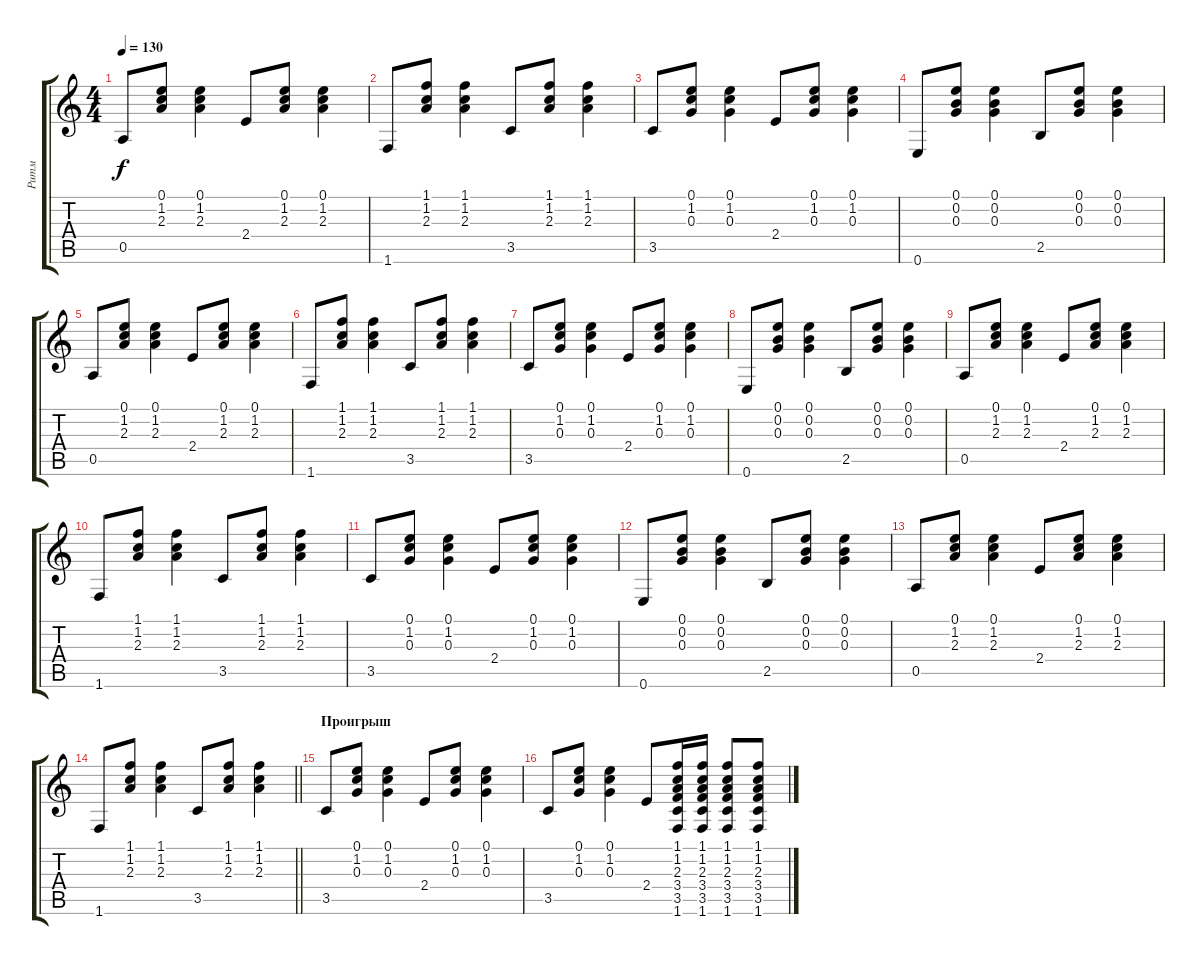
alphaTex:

\track ("Ритм" "Ритм") {instrument acousticguitarsteel}
\staff {score tabs}
\tuning (E4 B3 G3 D3 A2 E2) {hide}
\ts (4 4)
\tempo 130
\clef g2
\ks c
0.5.8{dy f} (0.1 1.2 2.3).8 (0.1 1.2 2.3).4 2.4.8 (0.1 1.2 2.3).8 (0.1 1.2 2.3).4 |
1.6.8 (1.1 1.2 2.3).8 (1.1 1.2 2.3).4 3.5.8 (1.1 1.2 2.3).8 (1.1 1.2 2.3).4 |
3.5.8 (0.1 1.2 0.3).8 (0.1 1.2 0.3).4 2.4.8 (0.1 1.2 0.3).8 (0.1 1.2 0.3).4 |
0.6.8 (0.1 0.2 0.3).8 (0.1 0.2 0.3).4 2.5.8 (0.1 0.2 0.3).8 (0.1 0.2 0.3).4 |
0.5.8 (0.1 1.2 2.3).8 (0.1 1.2 2.3).4 2.4.8 (0.1 1.2 2.3).8 (0.1 1.2 2.3).4 |
1.6.8 (1.1 1.2 2.3).8 (1.1 1.2 2.3).4 3.5.8 (1.1 1.2 2.3).8 (1.1 1.2 2.3).4 |
3.5.8 (0.1 1.2 0.3).8 (0.1 1.2 0.3).4 2.4.8 (0.1 1.2 0.3).8 (0.1 1.2 0.3).4 |
0.6.8 (0.1 0.2 0.3).8 (0.1 0.2 0.3).4 2.5.8 (0.1 0.2 0.3).8 (0.1 0.2 0.3).4 |
0.5.8 (0.1 1.2 2.3).8 (0.1 1.2 2.3).4 2.4.8 (0.1 1.2 2.3).8 (0.1 1.2 2.3).4 |
1.6.8 (1.1 1.2 2.3).8 (1.1 1.2 2.3).4 3.5.8 (1.1 1.2 2.3).8 (1.1 1.2 2.3).4 |
3.5.8 (0.1 1.2 0.3).8 (0.1 1.2 0.3).4 2.4.8 (0.1 1.2 0.3).8 (0.1 1.2 0.3).4 |
0.6.8 (0.1 0.2 0.3).8 (0.1 0.2 0.3).4 2.5.8 (0.1 0.2 0.3).8 (0.1 0.2 0.3).4 |
0.5.8 (0.1 1.2 2.3).8 (0.1 1.2 2.3).4 2.4.8 (0.1 1.2 2.3).8 (0.1 1.2 2.3).4 |
\barLineRight lightlight
1.6.8 (1.1 1.2 2.3).8 (1.1 1.2 2.3).4 3.5.8 (1.1 1.2 2.3).8 (1.1 1.2 2.3).4 |
\section ("" "Проигрыш")
3.5.8 (0.1 1.2 0.3).8 (0.1 1.2 0.3).4 2.4.8 (0.1 1.2 0.3).8 (0.1 1.2 0.3).4 |
3.5.8 (0.1 1.2 0.3).8 (0.1 1.2 0.3).4 2.4.8 (1.1 1.2 2.3 3.4 3.5 1.6).16 (1.1 1.2 2.3 3.4 3.5 1.6).16 (1.1 1.2 2.3 3.4 3.5 1.6).8 (1.1 1.2 2.3 3.4 3.5 1.6).8
